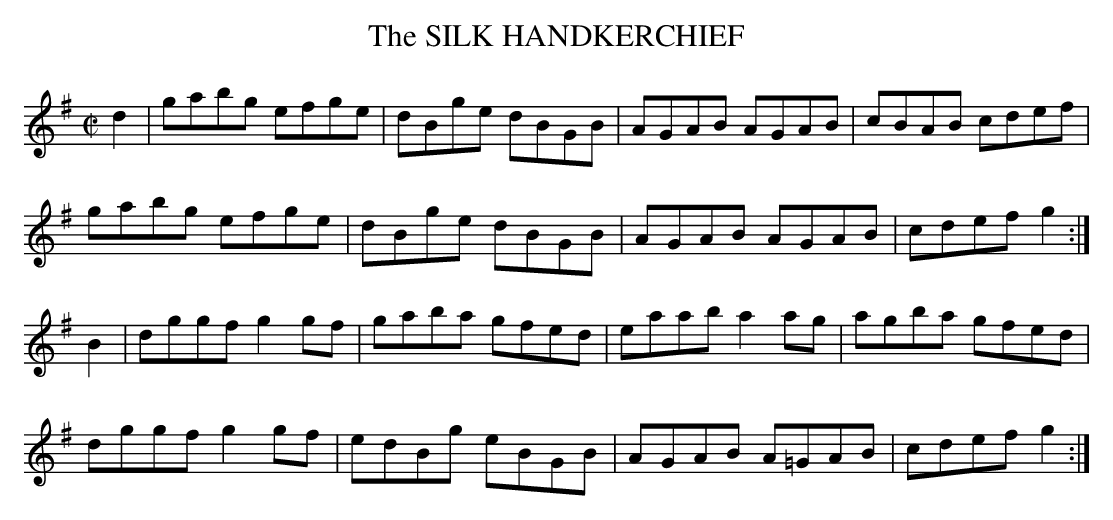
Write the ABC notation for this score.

X:1
T:SILK HANDKERCHIEF, The
M:C|
L:1/8
K:G
d2|gabg efge|dBge dBGB|AGAB AGAB|cBAB cdef|
gabg efge|dBge dBGB|AGAB AGAB|cdef g2:|
B2|dggf g2gf|gaba gfed|eaab a2ag|agba gfed|
dggf g2gf|edBg eBGB|AGAB A=GAB|cdef g2:|
